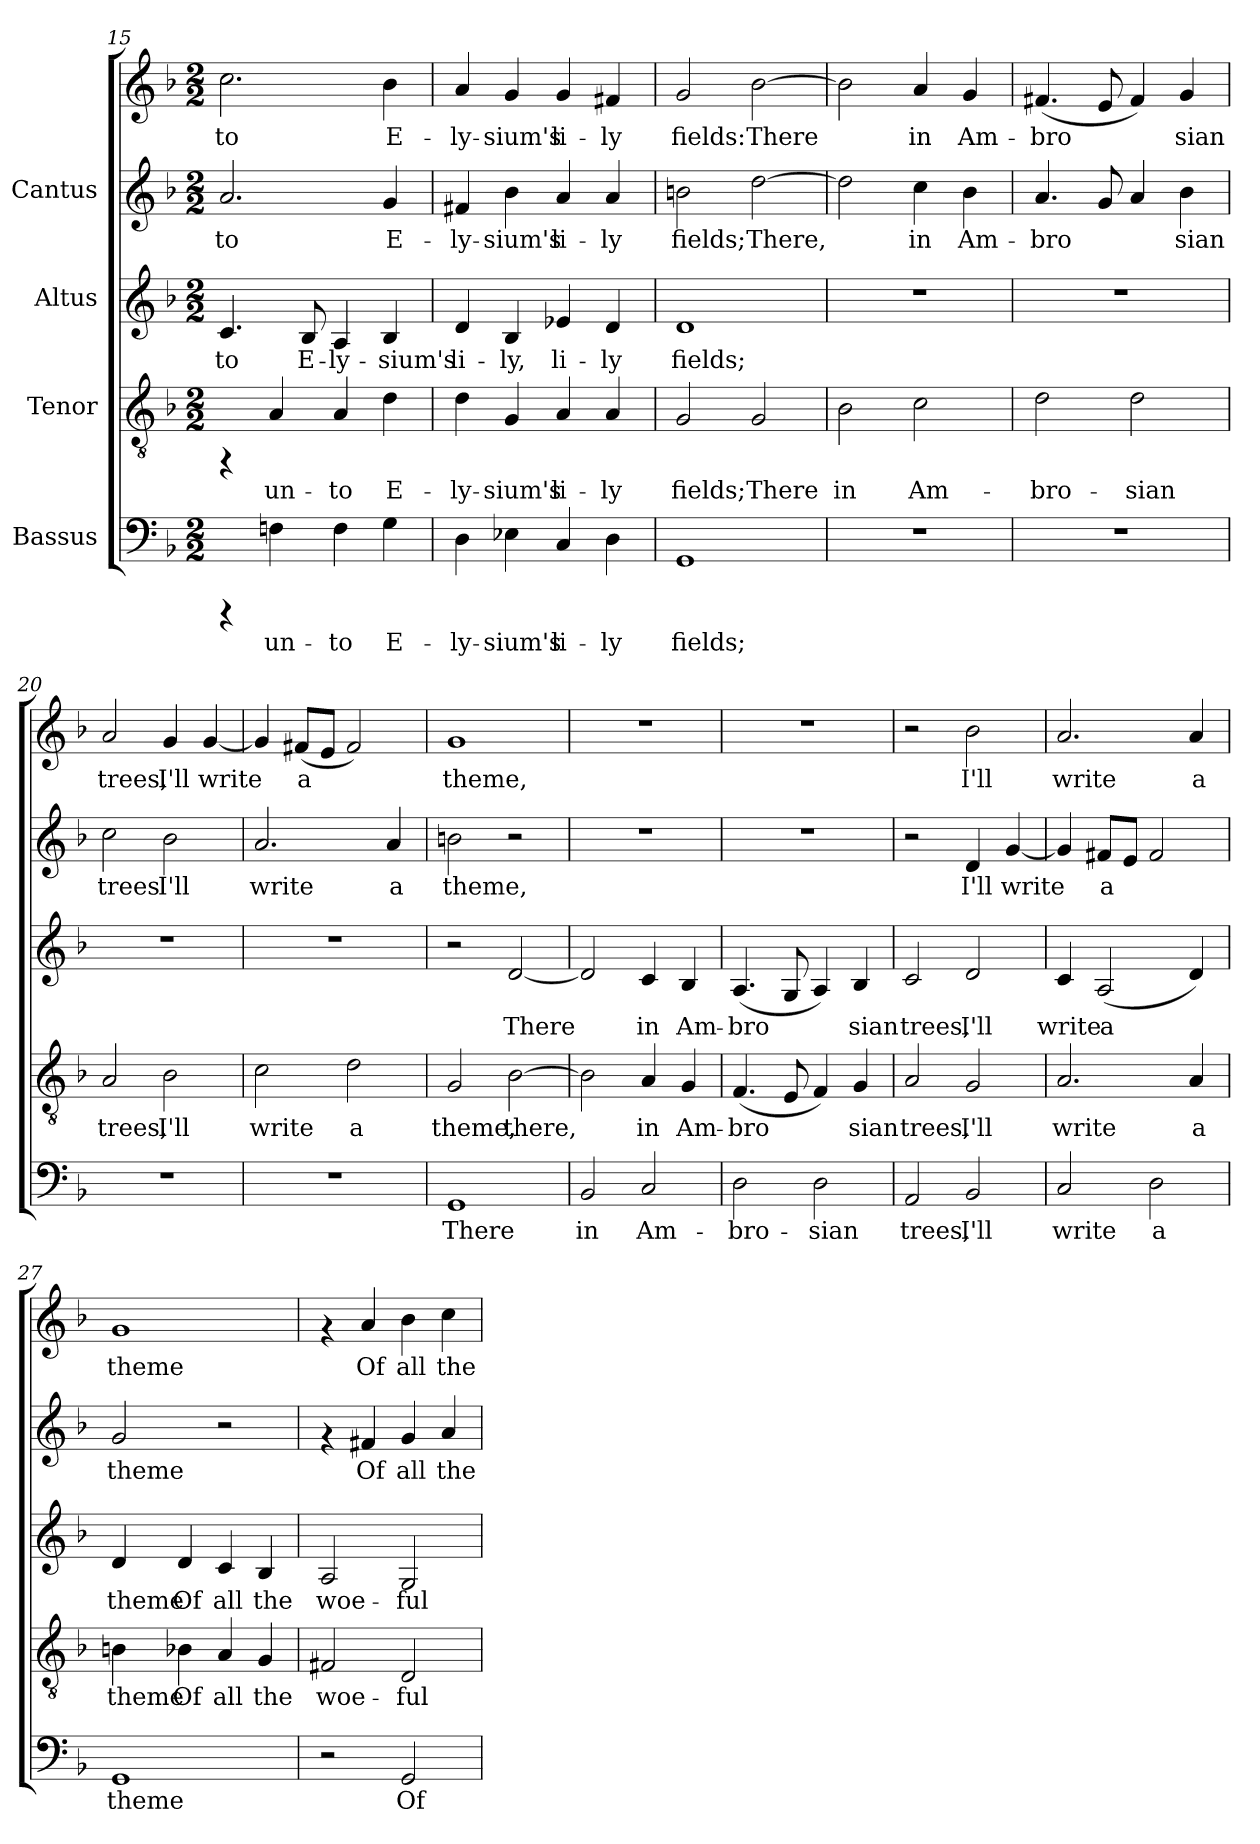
**kern	**text	**kern	**text	**kern	**text	**kern	**text	**kern	**text
*part4	*part4	*part3	*part3	*part2	*part2	*part1	*part1	*part1	*part1
*staff5	*staff5	*staff4	*staff4	*staff3	*staff3	*staff2	*staff2	*staff1	*staff1
*I"Bassus	*	*I"Tenor	*	*I"Altus	*	*I"Cantus	*	*	*
*clefF4	*	*clefGv2	*	*clefG2	*	*clefG2	*	*clefG2	*
*k[b-]	*	*k[b-]	*	*k[b-]	*	*k[b-]	*	*k[b-]	*
*F:	*	*F:	*	*F:	*	*F:	*	*F:	*
*M2/2	*	*M2/2	*	*M2/2	*	*M2/2	*	*M2/2	*
=15	=15	=15	=15	=15	=15	=15	=15	=15	=15
!	!	!	!	!	!LO:LY:b	!	!LO:LY:b	!	!LO:LY:b
4rCCC	.	4rFF	.	4.c/	-to	2.a/	-to	2.cc\	-to
!	!LO:LY:b	!	!LO:LY:b	!	!	!	!	!	!
4Fn\	un-	4A/	un-	.	.	.	.	.	.
!	!	!	!	!	!LO:LY:b	!	!	!	!
.	.	.	.	8B-/	E-	.	.	.	.
!	!LO:LY:b	!	!LO:LY:b	!	!LO:LY:b	!	!	!	!
4F\	-to	4A/	-to	4A/	-ly-	.	.	.	.
!	!LO:LY:b	!	!LO:LY:b	!	!LO:LY:b	!	!LO:LY:b	!	!LO:LY:b
4G\	E-	4d\	E-	4B-/	-sium's	4g/	E-	4b-\	E-
=16	=16	=16	=16	=16	=16	=16	=16	=16	=16
!	!LO:LY:b	!	!LO:LY:b	!	!LO:LY:b	!	!LO:LY:b	!	!LO:LY:b
4D\	-ly-	4d\	-ly-	4d/	li-	4f#X/	ly-	4a/	-ly-
!	!LO:LY:b	!	!LO:LY:b	!	!LO:LY:b	!	!LO:LY:b	!	!LO:LY:b
4E-X\	-sium's	4G/	-sium's	4B-/	-ly,	4b-\	-sium's	4g/	-sium's
!	!LO:LY:b	!	!LO:LY:b	!	!LO:LY:b	!	!LO:LY:b	!	!LO:LY:b
4C/	li-	4A/	li-	4e-X/	li-	4a/	li-	4g/	li-
!	!LO:LY:b	!	!LO:LY:b	!	!LO:LY:b	!	!LO:LY:b	!	!LO:LY:b
4D\	-ly	4A/	-ly	4d/	-ly	4a/	-ly	4f#X/	-ly
=17	=17	=17	=17	=17	=17	=17	=17	=17	=17
!	!LO:LY:b	!	!LO:LY:b	!	!LO:LY:b	!	!LO:LY:b	!	!LO:LY:b
1GG	fields;	2G/	fields;	1d	fields;	2bn\	fields;	2g/	fields:
!	!	!	!LO:LY:b	!	!	!	!LO:LY:b	!	!LO:LY:b
.	.	2G/	There	.	.	[>2dd\	There,	[>2b-\	There
!!LO:LB:g=z
=18	=18	=18	=18	=18	=18	=18	=18	=18	=18
!	!	!	!LO:LY:b	!	!	!	!LO:LY:b	!	!LO:LY:b
1r	.	2B-\	in	1r	.	2dd\]	-	2b-\]	.
!	!	!	!LO:LY:b	!	!	!	!LO:LY:b	!	!LO:LY:b
.	.	2c\	Am-	.	.	4cc\	in	4a/	in
!	!	!	!	!	!	!	!LO:LY:b	!	!LO:LY:b
.	.	.	.	.	.	4b-\	Am-	4g/	Am-
=19	=19	=19	=19	=19	=19	=19	=19	=19	=19
!	!	!	!LO:LY:b	!	!	!	!LO:LY:b	!	!LO:LY:b
1r	.	2d\	-bro-	1r	.	4.a/	bro-	(<4.f#X/	-bro-
!	!	!	!	!	!	!	!LO:LY:b	!	!LO:LY:b
.	.	.	.	.	.	8g/	-	8e/	-
!	!	!	!LO:LY:b	!	!	!	!LO:LY:b	!	!LO:LY:b
.	.	2d\	-sian	.	.	4a/	.	4f#/)	.
!	!	!	!	!	!	!	!LO:LY:b	!	!LO:LY:b
.	.	.	.	.	.	4b-\	sian	4g/	sian
=20	=20	=20	=20	=20	=20	=20	=20	=20	=20
!	!	!	!LO:LY:b	!	!	!	!LO:LY:b	!	!LO:LY:b
1r	.	2A/	trees,	1r	.	2cc\	trees	2a/	trees,
!	!	!	!LO:LY:b	!	!	!	!LO:LY:b	!	!LO:LY:b
.	.	2B-\	I'll	.	.	2b-\	I'll	4g/	I'll
!	!	!	!	!	!	!	!	!	!LO:LY:b
.	.	.	.	.	.	.	.	[<4g/	write
=21	=21	=21	=21	=21	=21	=21	=21	=21	=21
!	!	!	!LO:LY:b	!	!	!	!LO:LY:b	!	!LO:LY:b
1r	.	2c\	write	1r	.	2.a/	write	4g/]	.
!	!	!	!	!	!	!	!	!	!LO:LY:b
.	.	.	.	.	.	.	.	(<8f#X/L	a
!	!	!	!	!	!	!	!	!	!LO:LY:b
.	.	.	.	.	.	.	.	8e/J	.
!	!	!	!LO:LY:b	!	!	!	!	!	!LO:LY:b
.	.	2d\	a	.	.	.	.	2f#/)	.
!	!	!	!	!	!	!	!LO:LY:b	!	!
.	.	.	.	.	.	4a/	a	.	.
=22	=22	=22	=22	=22	=22	=22	=22	=22	=22
!	!LO:LY:b	!	!LO:LY:b	!	!	!	!LO:LY:b	!	!LO:LY:b
1GG	There	2G/	theme,	2r	.	2bn\	theme,	1g	theme,
!	!	!	!LO:LY:b	!	!LO:LY:b	!	!	!	!
.	.	[>2B-\	there,	[<2d/	There	2r	.	.	.
=23	=23	=23	=23	=23	=23	=23	=23	=23	=23
!	!LO:LY:b	!	!LO:LY:b	!	!LO:LY:b	!	!	!	!
2BB-/	in	2B-\]	.	2d/]	.	1r	.	1r	.
!	!LO:LY:b	!	!LO:LY:b	!	!LO:LY:b	!	!	!	!
2C/	Am-	4A/	in	4c/	in	.	.	.	.
!	!	!	!LO:LY:b	!	!LO:LY:b	!	!	!	!
.	.	4G/	Am-	4B-/	Am-	.	.	.	.
!!LO:LB:g=z
=24	=24	=24	=24	=24	=24	=24	=24	=24	=24
!	!LO:LY:b	!	!LO:LY:b	!	!LO:LY:b	!	!	!	!
2D\	-bro-	(<4.F/	-bro-	(<4.A/	-bro-	1r	.	1r	.
!	!	!	!LO:LY:b	!	!LO:LY:b	!	!	!	!
.	.	8E/	-	8G/	-	.	.	.	.
!	!LO:LY:b	!	!LO:LY:b	!	!LO:LY:b	!	!	!	!
2D\	-sian	4F/)	.	4A/)	.	.	.	.	.
!	!	!	!LO:LY:b	!	!LO:LY:b	!	!	!	!
.	.	4G/	sian	4B-/	sian	.	.	.	.
=25	=25	=25	=25	=25	=25	=25	=25	=25	=25
!	!LO:LY:b	!	!LO:LY:b	!	!LO:LY:b	!	!	!	!
2AA/	trees,	2A/	trees,	2c/	trees,	2r	.	2r	.
!	!LO:LY:b	!	!LO:LY:b	!	!LO:LY:b	!	!LO:LY:b	!	!LO:LY:b
2BB-/	I'll	2G/	I'll	2d/	I'll	4d/	I'll	2b-\	I'll
!	!	!	!	!	!	!	!LO:LY:b	!	!
.	.	.	.	.	.	[<4g/	write	.	.
=26	=26	=26	=26	=26	=26	=26	=26	=26	=26
!	!LO:LY:b	!	!LO:LY:b	!	!LO:LY:b	!	!LO:LY:b	!	!LO:LY:b
2C/	write	2.A/	write	4c/	write	4g/]	.	2.a/	write
!	!	!	!	!	!LO:LY:b	!	!LO:LY:b	!	!
.	.	.	.	(<2A/	a	8f#X/L	a	.	.
!	!	!	!	!	!	!	!LO:LY:b	!	!
.	.	.	.	.	.	8e/J	.	.	.
!	!LO:LY:b	!	!	!	!	!	!LO:LY:b	!	!
2D\	a	.	.	.	.	2f#/	.	.	.
!	!	!	!LO:LY:b	!	!LO:LY:b	!	!	!	!LO:LY:b
.	.	4A/	a	4d/)	.	.	.	4a/	a
=27	=27	=27	=27	=27	=27	=27	=27	=27	=27
!	!LO:LY:b	!	!LO:LY:b	!	!LO:LY:b	!	!LO:LY:b	!	!LO:LY:b
1GG	theme	4Bn\	theme	4d/	theme	2g/	theme	1g	theme
!	!	!	!LO:LY:b	!	!LO:LY:b	!	!	!	!
.	.	4B-X\	Of	4d/	Of	.	.	.	.
!	!	!	!LO:LY:b	!	!LO:LY:b	!	!	!	!
.	.	4A/	all	4c/	all	2r	.	.	.
!	!	!	!LO:LY:b	!	!LO:LY:b	!	!	!	!
.	.	4G/	the	4B-/	the	.	.	.	.
=28	=28	=28	=28	=28	=28	=28	=28	=28	=28
!	!	!	!LO:LY:b	!	!LO:LY:b	!	!	!	!
2r	.	2F#X/	woe-	2A/	woe-	4rf	.	4rf	.
!	!	!	!	!	!	!	!LO:LY:b	!	!LO:LY:b
.	.	.	.	.	.	4f#X/	Of	4a/	Of
!	!LO:LY:b	!	!LO:LY:b	!	!LO:LY:b	!	!LO:LY:b	!	!LO:LY:b
2GG/	Of	2D/	-ful	2G/	-ful	4g/	all	4b-\	all
!	!	!	!	!	!	!	!LO:LY:b	!	!LO:LY:b
.	.	.	.	.	.	4a/	the	4cc\	the
=	=	=	=	=	=	=	=	=	=
*-	*-	*-	*-	*-	*-	*-	*-	*-	*-
